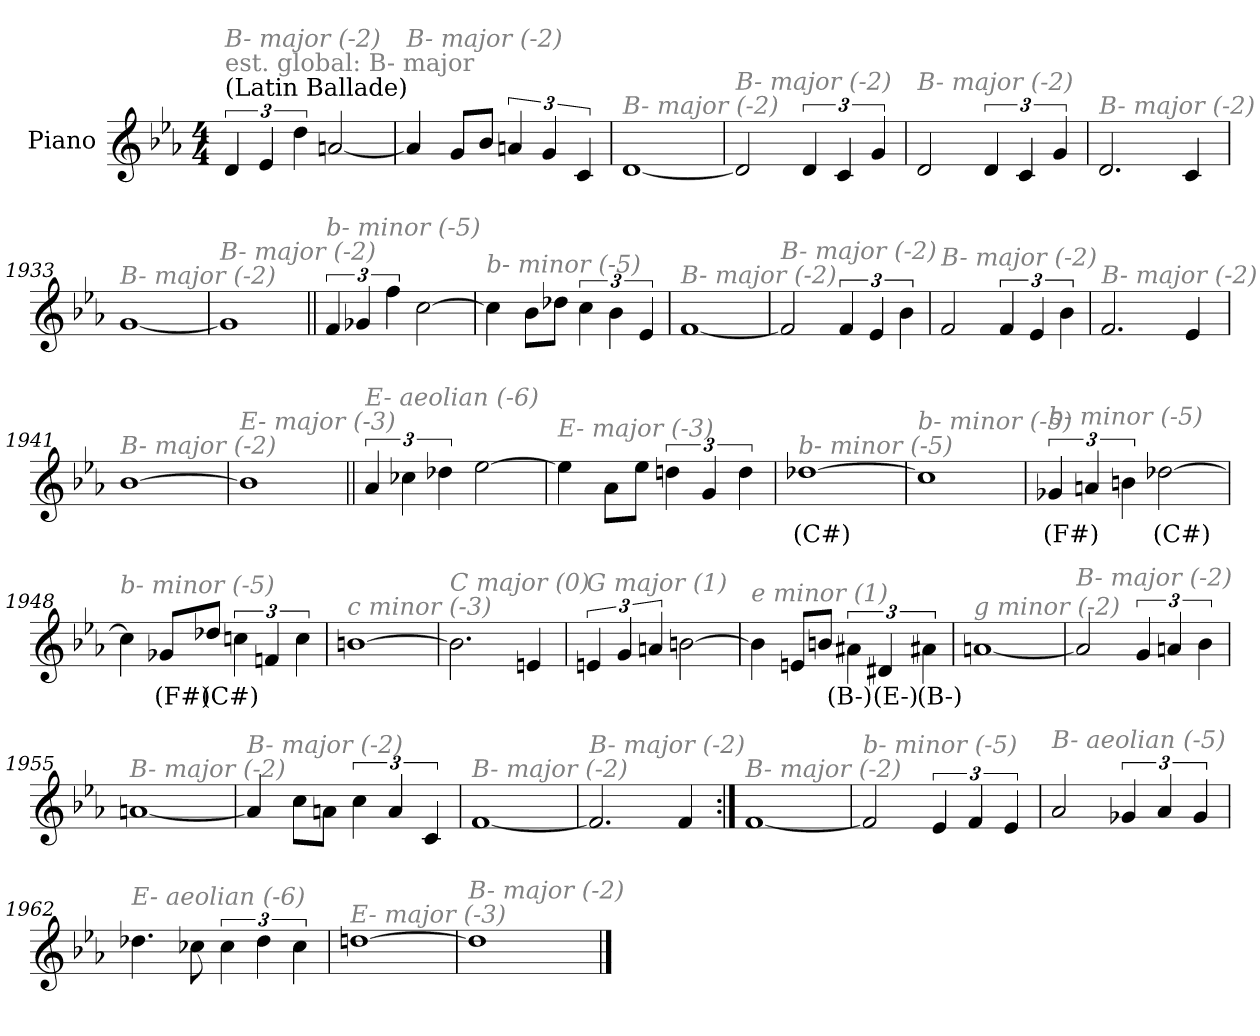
**kern	**text
*part1	*part1
*staff1	*staff1
*I"Piano	*
*I'Pno.	*
*clefG2	*
*k[b-e-a-]	*
*M4/4	*
*MM120	*
=1	=1
!LO:TX:a:t=(Latin Ballade)	!
!LO:TX:a:color=#808080:t=est. global&colon; B- major	!
!LO:TX:i:color=#808080:t=B- major (-2)	!
6d/	.
6e-/	.
6dd\	.
[2an/	.
=1928	=1928
!LO:TX:i:color=#808080:t=B- major (-2)	!
4a/]	.
8g/L	.
8b-/J	.
6an/	.
6g/	.
6c/	.
=1929	=1929
!LO:TX:i:color=#808080:t=B- major (-2)	!
[1d	.
=1930	=1930
!LO:TX:i:color=#808080:t=B- major (-2)	!
2d/]	.
6d/	.
6c/	.
6g/	.
!!LO:LB:g=z
=1931	=1931
!LO:TX:i:color=#808080:t=B- major (-2)	!
2d/	.
6d/	.
6c/	.
6g/	.
=1932	=1932
!LO:TX:i:color=#808080:t=B- major (-2)	!
2.d/	.
4c/	.
=1933	=1933
!LO:TX:i:color=#808080:t=B- major (-2)	!
[1g	.
=1934	=1934
!LO:TX:i:color=#808080:t=B- major (-2)	!
1g]	.
!!LO:LB:g=z
=1935||	=1935||
!LO:TX:i:color=#808080:t=b- minor (-5)	!
6f/	.
6g-X/	.
6ff\	.
[2cc\	.
=1936	=1936
!LO:TX:i:color=#808080:t=b- minor (-5)	!
4cc\]	.
8b-\L	.
8dd-X\J	.
6cc\	.
6b-\	.
6e-/	.
=1937	=1937
!LO:TX:i:color=#808080:t=B- major (-2)	!
[1f	.
=1938	=1938
!LO:TX:i:color=#808080:t=B- major (-2)	!
2f/]	.
6f/	.
6e-/	.
6b-\	.
!!LO:LB:g=z
=1939	=1939
!LO:TX:i:color=#808080:t=B- major (-2)	!
2f/	.
6f/	.
6e-/	.
6b-\	.
=1940	=1940
!LO:TX:i:color=#808080:t=B- major (-2)	!
2.f/	.
4e-/	.
=1941	=1941
!LO:TX:i:color=#808080:t=B- major (-2)	!
[1b-	.
=1942	=1942
!LO:TX:i:color=#808080:t=E- major (-3)	!
1b-]	.
!!LO:LB:g=z
=1943||	=1943||
!LO:TX:i:color=#808080:t=E- aeolian (-6)	!
6a-/	.
6cc-X\	.
6dd-X\	.
[2ee-\	.
=1944	=1944
!LO:TX:i:color=#808080:t=E- major (-3)	!
4ee-\]	.
8a-\L	.
8ee-\J	.
6ddn\	.
6g/	.
6dd\	.
=1945	=1945
!LO:TX:i:color=#808080:t=b- minor (-5)	!
[1dd-Xi	(C#)
=1946	=1946
!LO:TX:i:color=#808080:t=b- minor (-5)	!
1cc#]	.
!!LO:LB:g=z
=1947	=1947
!LO:TX:i:color=#808080:t=b- minor (-5)	!
6g-Xi/	(F#)
6an/	.
6bn\	.
[2dd-Xi\	(C#)
=1948	=1948
!LO:TX:i:color=#808080:t=b- minor (-5)	!
4cc#\]	.
8g-Xi/L	(F#)
8dd-Xi/J	(C#)
6ccn\	.
6fn/	.
6cc\	.
=1949	=1949
!LO:TX:i:color=#808080:t=c minor (-3)	!
[1bn	.
=1950	=1950
!LO:TX:i:color=#808080:t=C major (0)	!
2.b\]	.
4en/	.
!!LO:LB:g=z
=1951	=1951
!LO:TX:i:color=#808080:t=G major (1)	!
6en/	.
6g/	.
6an/	.
[2bn\	.
=1952	=1952
!LO:TX:i:color=#808080:t=e minor (1)	!
4b\]	.
8en/L	.
8bn/J	.
6a#Xi\	(B-)
6d#Xi/	(E-)
6a#Xi\	(B-)
=1953	=1953
!LO:TX:i:color=#808080:t=g minor (-2)	!
[1an	.
=1954	=1954
!LO:TX:i:color=#808080:t=B- major (-2)	!
2a/]	.
6g/	.
6an/	.
6b-\	.
!!LO:LB:g=z
=1955	=1955
!LO:TX:i:color=#808080:t=B- major (-2)	!
[1an	.
=1956	=1956
!LO:TX:i:color=#808080:t=B- major (-2)	!
4a/]	.
8cc\L	.
8an\J	.
6cc\	.
6a/	.
6c/	.
=1957	=1957
!LO:TX:i:color=#808080:t=B- major (-2)	!
[1f	.
=1958	=1958
!LO:TX:i:color=#808080:t=B- major (-2)	!
2.f/]	.
4f/	.
!!LO:LB:g=z
=1959:|!	=1959:|!
!LO:TX:i:color=#808080:t=B- major (-2)	!
[1f	.
=1960	=1960
!LO:TX:i:color=#808080:t=b- minor (-5)	!
2f/]	.
6e-/	.
6f/	.
6e-/	.
=1961	=1961
!LO:TX:i:color=#808080:t=B- aeolian (-5)	!
2a-/	.
6g-X/	.
6a-/	.
6g-/	.
=1962	=1962
!LO:TX:i:color=#808080:t=E- aeolian (-6)	!
4.dd-X\	.
8cc-X\	.
6cc-\	.
6dd-\	.
6cc-\	.
=1963	=1963
!LO:TX:i:color=#808080:t=E- major (-3)	!
[1ddn	.
=1964	=1964
!LO:TX:i:color=#808080:t=B- major (-2)	!
1dd]	.
==	==
*-	*-
